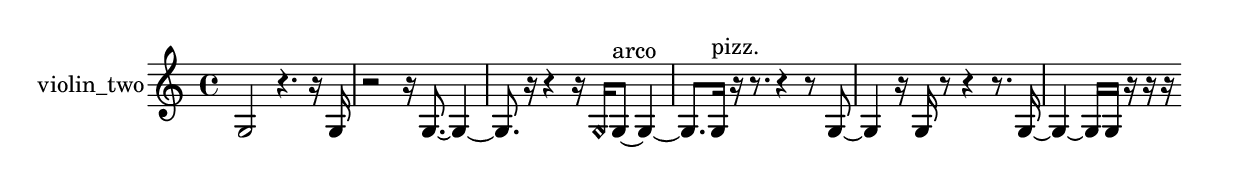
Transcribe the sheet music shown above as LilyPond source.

% [notes] external for Pure Data
% development-version July 14, 2014 
% by Jaime E. Oliver La Rosa
% la.rosa@nyu.edu
% @ the Waverly Labs in NYU MUSIC FAS
% Open this file with Lilypond
% more information is available at lilypond.org
% Released under the GNU General Public License.

% HEADERS

glissandoSkipOn = {
  \override NoteColumn.glissando-skip = ##t
  \hide NoteHead
  \hide Accidental
  \hide Tie
  \override NoteHead.no-ledgers = ##t
}

glissandoSkipOff = {
  \revert NoteColumn.glissando-skip
  \undo \hide NoteHead
  \undo \hide Tie
  \undo \hide Accidental
  \revert NoteHead.no-ledgers
}
violin_two_part = {

  \time 4/4

  \clef treble 
  % ________________________________________bar 1 :
  g2 
  r4. 
  r16  g16  |
  % ________________________________________bar 2 :
  r2 
  r16  g8.~ 
  g4~  |
  % ________________________________________bar 3 :
  g8.  r16 
  r4 
  r16  \once \override NoteHead.style = #'harmonic g16  g8~^\markup {arco } 
  g4~  |
  % ________________________________________bar 4 :
  g8.  g16^\markup {pizz. } 
  r16  r8. 
  r4 
  r8  g8~  |
  % ________________________________________bar 5 :
  g4 
  r16  g16  r8 
  r4 
  r8.  g16~  |
  % ________________________________________bar 6 :
  g4~ 
  g16  g16  r16  r16 
  r16 
}

\score {
  \new Staff \with { instrumentName = "violin_two" } {
    \new Voice {
      \violin_two_part
    }
  }
  \layout {
    \mergeDifferentlyHeadedOn
    \mergeDifferentlyDottedOn
    \set harmonicDots = ##t
    \override Glissando.thickness = #4
    \set Staff.pedalSustainStyle = #'mixed
    \override TextSpanner.bound-padding = #1.0
    \override TextSpanner.bound-details.right.padding = #1.3
    \override TextSpanner.bound-details.right.stencil-align-dir-y = #CENTER
    \override TextSpanner.bound-details.left.stencil-align-dir-y = #CENTER
    \override TextSpanner.bound-details.right-broken.text = ##f
    \override TextSpanner.bound-details.left-broken.text = ##f
    \override Glissando.minimum-length = #4
    \override Glissando.springs-and-rods = #ly:spanner::set-spacing-rods
    \override Glissando.breakable = ##t
    \override Glissando.after-line-breaking = ##t
    \set baseMoment = #(ly:make-moment 1/8)
    \set beatStructure = 2,2,2,2
    #(set-default-paper-size "a4")
  }
  \midi { }
}

\version "2.19.49"
% notes Pd External version testing 
